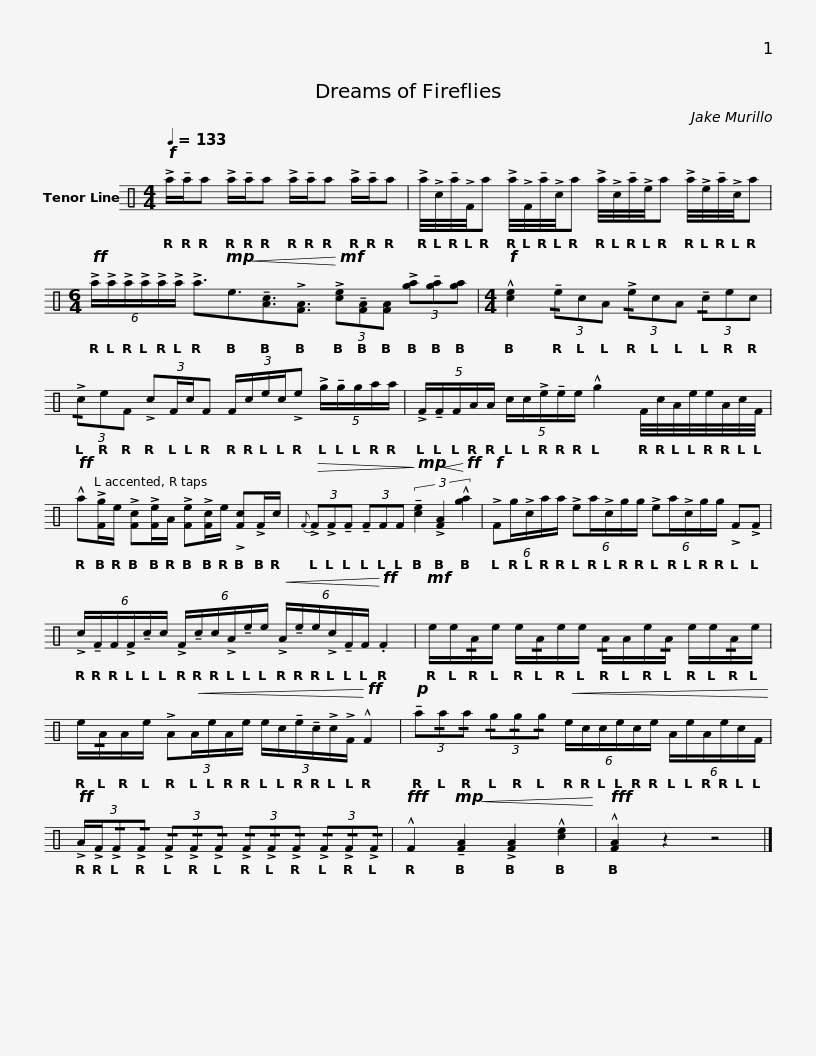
X:1
L:1/8
Q:1/4=133
M:4/4
I:linebreak $
K:C
V:1 perc
K:none
V:1
!f! !>!a/!tenuto!a/a !>!a/!tenuto!a/a !>!a/!tenuto!a/a !>!a/!tenuto!a/a | !>!a/4!>!c/4!tenuto!a/4!>!F/4a !>!a/4!>!F/4!tenuto!a/4!>!c/4a !>!a/4!>!c/4!tenuto!a/4!>!e/4a !>!a/4!>!e/4!tenuto!a/4!>!c/4a |$[M:6/4]!ff! (6:4:6!>!a/!>!a/!>!a/!>!a/!>!a/!>!a/ !>!a3/2!mp!!<(!e3/2!tenuto![Ac]3/2!>![FA]3/2!<)!!mf! (3!>![ce]!tenuto![FA][FA] (3!>![ga]!tenuto![ga][ga] |[M:4/4]!f! !^![ce]2 (3!/!!tenuto!ecA (3!/!!>!ecA (3!/!!tenuto!cec |$ (3!/!!>!ceF (3:2:4!>!cF/c/F (3:2:5F/c/e/c/!>!e (5:4:5!>!g/!tenuto!g/g/a/a/ | %5
 (5:4:5!>!F/!tenuto!F/F/A/A/ (5:4:5c/c/!>!e/!tenuto!e/e/ !^!g2 F/4c/4A/4e/4e/4A/4c/4F/4 |!ff! !^!a!>![Fg]/e/ !>![Fc]!>![Fe]/A/ !>![Fe]!>![Fc]/e/ !>![Fc]!>!F/c/ |$!>(!{F} (3!>!F!>!F!tenuto!F (3!tenuto!FFF!>)!!mp!!<(! (3!tenuto![ce]2 !>![FA]2!<)!!ff! !^![ga]2 |!f! (6:4:5!>!Fg/!>!c/a/a/ (6:4:5!>!ea/!>!c/g/g/ (6:4:5!>!ea/!>!c/g/g/ !>!F!>!F | (6:4:6!>!c/!tenuto!F/F/!>!F/!tenuto!c/c/ (6:4:6!>!F/!tenuto!c/c/!>!A/!tenuto!e/e/!<(! (6:4:6!>!A/!tenuto!e/e/!>!c/!tenuto!F/F/!<)!!ff! .F2 |$ %10
!mf! e/e/!/!A/e/ e/!/!A/e/e/ !/!A/A/e/!/!A/ e/e/!/!A/e/ | e/!/!A/A/e/ (3:2:5!>!A!<(!A/e/A/e/ (3:2:6e/c/!tenuto!e/!tenuto!c/!>!c/!>!F/!<)!!ff! !^!F2 |!p! (3!tenuto!a!/!a!/!a (3!/!g!/!g!/!g!<(! (6:4:6e/c/c/e/c/e/ (6:4:6A/e/A/e/c/F/!<)! |$!ff! (3:2:4!>!A/!>!F/!/!!>!F!/!!>!F (3!/!!>!F!/!!>!F!/!!>!F (3!/!!>!F!/!!>!F!/!!>!F (3!/!!>!F!/!!>!F!/!!>!F |!fff! !^!F2!mp!!<(! !tenuto![FA]2 !>![FA]2 !^![ce]2!<)! | %15
!fff! !^![FA]2 z2 z4 |] %16
